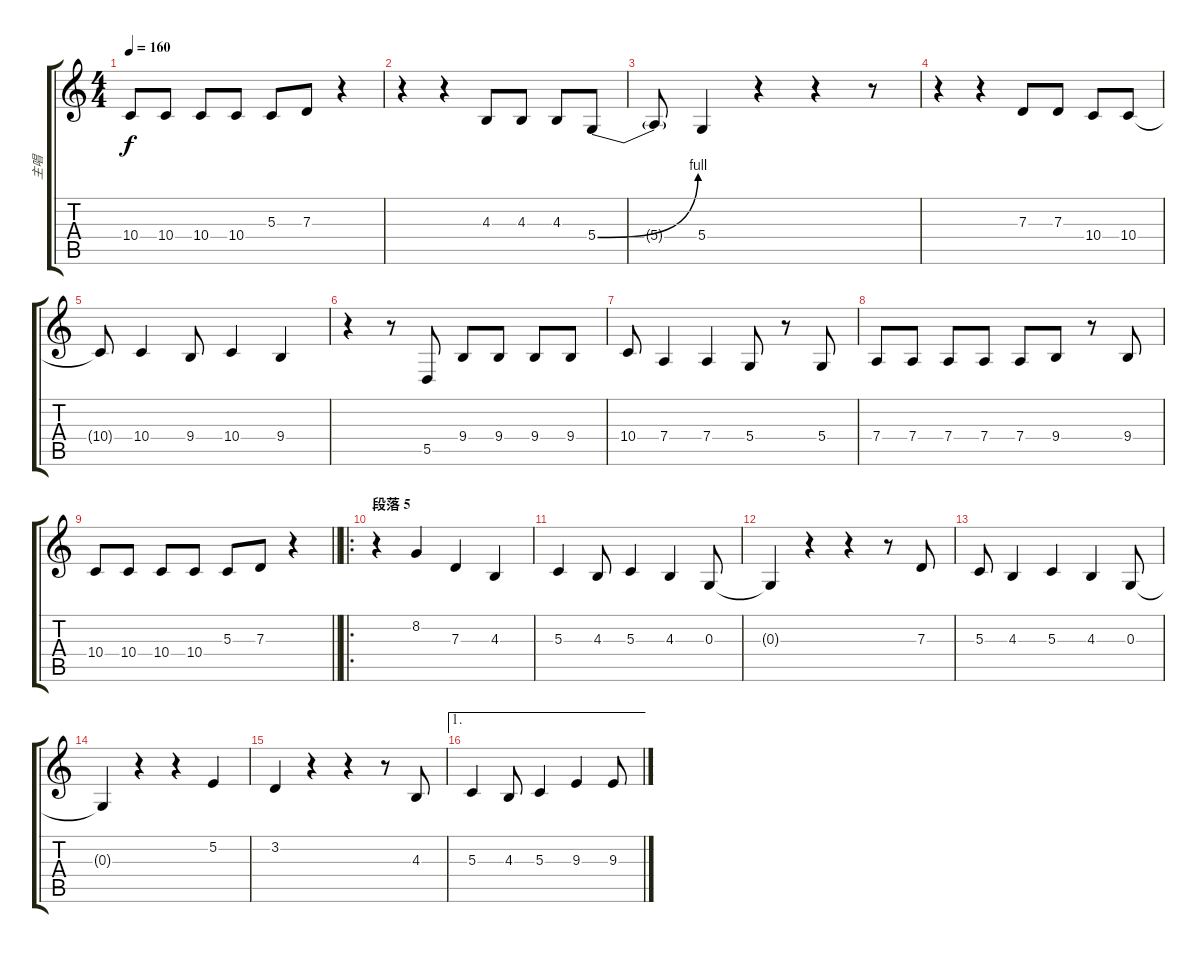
\track ("主唱" "主唱") {instrument oboe}
\staff {score tabs}
\tuning (E4 B3 G3 D3 A2 E2) {hide}
\ts (4 4)
\tempo 160
\clef g2
\ks c
10.4.8{dy f} 10.4.8 10.4.8 10.4.8 5.3.8 7.3.8 r.4 |
r.4 r.4 4.3.8 4.3.8 4.3.8 5.4{be (bend 0 0 60 4)}.8 |
5.4{t}.8 5.4.4 r.4 r.4 r.8 |
r.4 r.4 7.3.8 7.3.8 10.4.8 10.4.8 |
10.4{t}.8 10.4.4 9.4.8 10.4.4 9.4.4 |
r.4 r.8 5.5.8 9.4.8 9.4.8 9.4.8 9.4.8 |
10.4.8 7.4.4 7.4.4 5.4.8 r.8 5.4.8 |
7.4.8 7.4.8 7.4.8 7.4.8 7.4.8 9.4.8 r.8 9.4.8 |
\barLineRight lightlight
10.4.8 10.4.8 10.4.8 10.4.8 5.3.8 7.3.8 r.4 |
\ro
\section ("" "段落 5")
r.4 8.2.4 7.3.4 4.3.4 |
5.3.4 4.3.8 5.3.4 4.3.4 0.3.8 |
0.3{t}.4 r.4 r.4 r.8 7.3.8 |
5.3.8 4.3.4 5.3.4 4.3.4 0.3.8 |
0.3{t}.4 r.4 r.4 5.2.4 |
3.2.4 r.4 r.4 r.8 4.3.8 |
\ae 1
5.3.4 4.3.8 5.3.4 9.3.4 9.3.8
